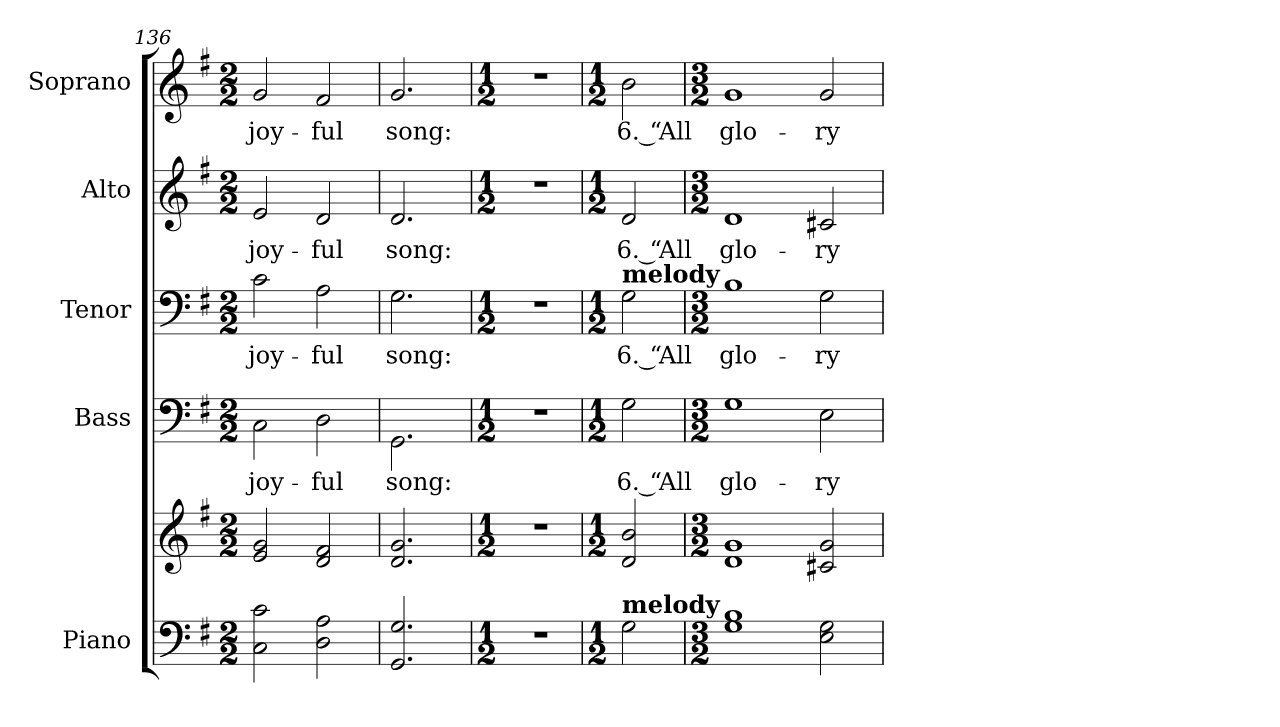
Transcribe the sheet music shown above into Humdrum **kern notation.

**kern	**kern	**kern	**text	**kern	**text	**kern	**text	**kern	**text
*part5	*part5	*part4	*part4	*part3	*part3	*part2	*part2	*part1	*part1
*staff6	*staff5	*staff4	*staff4	*staff3	*staff3	*staff2	*staff2	*staff1	*staff1
*I"Piano	*	*I"Bass	*	*I"Tenor	*	*I"Alto	*	*I"Soprano	*
*I'Pno.	*	*I'B.	*	*I'T.	*	*I'A.	*	*I'S.	*
*clefF4	*clefG2	*clefF4	*	*clefF4	*	*clefG2	*	*clefG2	*
*k[f#]	*k[f#]	*k[f#]	*	*k[f#]	*	*k[f#]	*	*k[f#]	*
*G:	*G:	*G:	*	*G:	*	*G:	*	*G:	*
*M2/2	*M2/2	*M2/2	*	*M2/2	*	*M2/2	*	*M2/2	*
=136	=136	=136	=136	=136	=136	=136	=136	=136	=136
!	!	!	!LO:LY:b:color=#000000	!	!	!	!	!	!
!	!	!	!	!	!LO:LY:b:color=#000000	!	!	!	!
!	!	!	!	!	!	!	!LO:LY:b:color=#000000	!	!
!	!	!	!	!	!	!	!	!	!LO:LY:b:color=#000000
2Ci\ 2ci	2ei/ 2gi	2Ci\	joy-	2ci\	joy-	2ei/	joy-	2gi/	joy-
!	!	!	!LO:LY:b:color=#000000	!	!	!	!	!	!
!	!	!	!	!	!LO:LY:b:color=#000000	!	!	!	!
!	!	!	!	!	!	!	!LO:LY:b:color=#000000	!	!
!	!	!	!	!	!	!	!	!	!LO:LY:b:color=#000000
2Di\ 2Ai	2di/ 2f#i	2Di\	-ful	2Ai\	-ful	2di/	-ful	2f#i/	-ful
=137	=137	=137	=137	=137	=137	=137	=137	=137	=137
!	!	!	!LO:LY:b:color=#000000	!	!	!	!	!	!
!	!	!	!	!	!LO:LY:b:color=#000000	!	!	!	!
!	!	!	!	!	!	!	!LO:LY:b:color=#000000	!	!
!	!	!	!	!	!	!	!	!	!LO:LY:b:color=#000000
2.GGi/ 2.Gi	2.di/ 2.gi	2.GGi\	song:	2.Gi\	song:	2.di/	song:	2.gi/	song:
!!LO:PB:g=z
=138	=138	=138	=138	=138	=138	=138	=138	=138	=138
*M1/2	*M1/2	*M1/2	*	*M1/2	*	*M1/2	*	*M1/2	*
!LO:N:vis=1	!LO:N:vis=1	!LO:N:vis=1	!	!LO:N:vis=1	!	!LO:N:vis=1	!	!LO:N:vis=1	!
2r	2r	2r	.	2r	.	2r	.	2r	.
=139	=139	=139	=139	=139	=139	=139	=139	=139	=139
*M1/2	*M1/2	*M1/2	*	*M1/2	*	*M1/2	*	*M1/2	*
!	!	!	!LO:LY:b:color=#000000	!	!	!	!	!	!
!	!	!	!	!	!LO:LY:b:color=#000000	!	!	!	!
!	!	!	!	!	!	!	!LO:LY:b:color=#000000	!	!
!	!	!	!	!LO:TX:a:B:t=melody	!	!	!	!	!
!LO:TX:a:B:t=melody	!	!	!	!	!	!	!	!	!
!	!	!	!	!	!	!	!	!	!LO:LY:b:color=#000000
2Gi\	2di/ 2bi	2Gi\	6. “All	2Gi\	6. “All	2di/	6. “All	2bi\	6. “All
=140	=140	=140	=140	=140	=140	=140	=140	=140	=140
*M3/2	*M3/2	*M3/2	*	*M3/2	*	*M3/2	*	*M3/2	*
!	!	!	!LO:LY:b:color=#000000	!	!	!	!	!	!
!	!	!	!	!	!LO:LY:b:color=#000000	!	!	!	!
!	!	!	!	!	!	!	!LO:LY:b:color=#000000	!	!
!	!	!	!	!	!	!	!	!	!LO:LY:b:color=#000000
1Gi 1Bi	1di 1gi	1Gi	glo-	1Bi	glo-	1di	glo-	1gi	glo-
!	!	!	!LO:LY:b:color=#000000	!	!	!	!	!	!
!	!	!	!	!	!LO:LY:b:color=#000000	!	!	!	!
!	!	!	!	!	!	!	!LO:LY:b:color=#000000	!	!
!	!	!	!	!	!	!	!	!	!LO:LY:b:color=#000000
2Ei\ 2Gi	2c#Xi/ 2gi	2Ei\	-ry	2Gi\	-ry	2c#Xi/	-ry	2gi/	-ry
=	=	=	=	=	=	=	=	=	=
*-	*-	*-	*-	*-	*-	*-	*-	*-	*-
